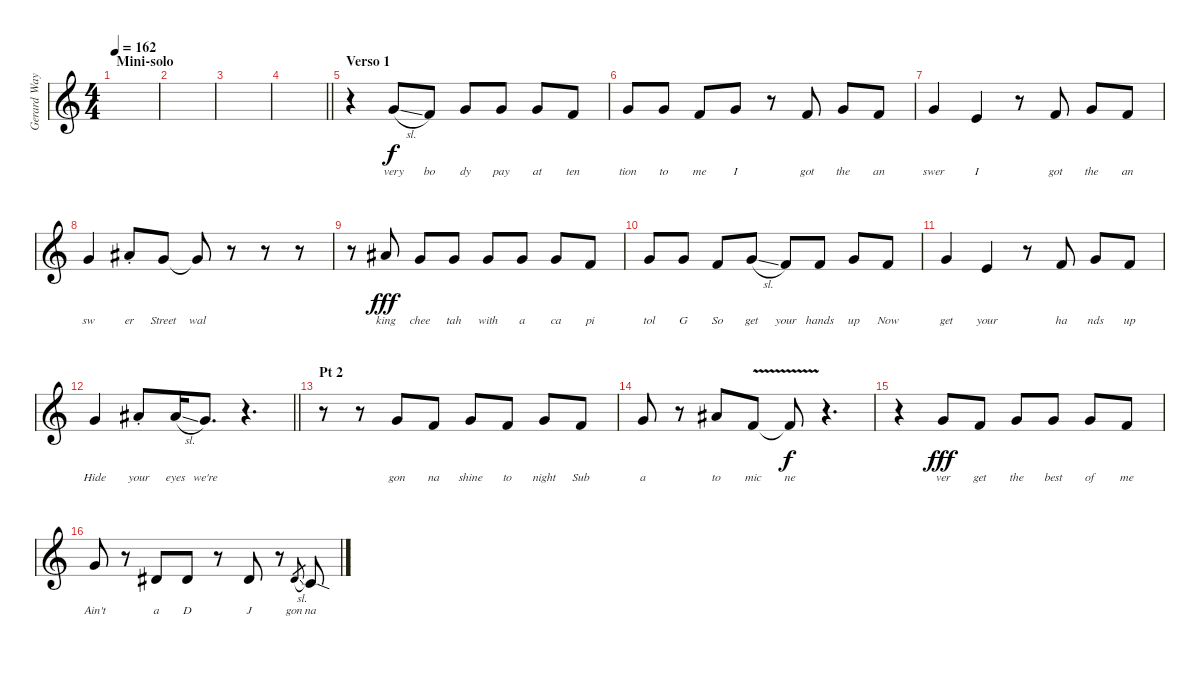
\track ("Gerard Way [Vocals]" "Gerard Way") {instrument clarinet}
\staff {score}
\tuning (E4 B3 G3 D3 A2 E2) {hide}
\ts (4 4)
\section ("" "Mini-solo")
\tempo 162
\clef g2
\ks c
|
|
|
\barLineRight lightlight
|
\section ("" "Verso 1")
r.4 3.1{sl}.8{lyrics (0 "very") lyrics (1 "") lyrics (2 "") lyrics (3 "") lyrics (4 "") volume 16} 1.1.8{lyrics (0 "bo") lyrics (1 "") lyrics (2 "") lyrics (3 "") lyrics (4 "")} 3.1.8{lyrics (0 "dy") lyrics (1 "") lyrics (2 "") lyrics (3 "") lyrics (4 "")} 3.1.8{lyrics (0 "pay") lyrics (1 "") lyrics (2 "") lyrics (3 "") lyrics (4 "")} 3.1.8{lyrics (0 "at") lyrics (1 "") lyrics (2 "") lyrics (3 "") lyrics (4 "")} 1.1.8{lyrics (0 "ten") lyrics (1 "") lyrics (2 "") lyrics (3 "") lyrics (4 "")} |
3.1.8{lyrics (0 "tion") lyrics (1 "") lyrics (2 "") lyrics (3 "") lyrics (4 "")} 3.1.8{lyrics (0 "to") lyrics (1 "") lyrics (2 "") lyrics (3 "") lyrics (4 "")} 1.1.8{lyrics (0 "me") lyrics (1 "") lyrics (2 "") lyrics (3 "") lyrics (4 "")} 3.1.8{lyrics (0 "I") lyrics (1 "") lyrics (2 "") lyrics (3 "") lyrics (4 "")} r.8 1.1.8{lyrics (0 "got") lyrics (1 "") lyrics (2 "") lyrics (3 "") lyrics (4 "")} 3.1.8{lyrics (0 "the") lyrics (1 "") lyrics (2 "") lyrics (3 "") lyrics (4 "")} 1.1.8{lyrics (0 "an") lyrics (1 "") lyrics (2 "") lyrics (3 "") lyrics (4 "")} |
3.1.4{lyrics (0 "swer") lyrics (1 "") lyrics (2 "") lyrics (3 "") lyrics (4 "")} 0.1.4{lyrics (0 "I") lyrics (1 "") lyrics (2 "") lyrics (3 "") lyrics (4 "")} r.8 1.1.8{lyrics (0 "got") lyrics (1 "") lyrics (2 "") lyrics (3 "") lyrics (4 "")} 3.1.8{lyrics (0 "the") lyrics (1 "") lyrics (2 "") lyrics (3 "") lyrics (4 "")} 1.1.8{lyrics (0 "an") lyrics (1 "") lyrics (2 "") lyrics (3 "") lyrics (4 "")} |
3.1.4{lyrics (0 "sw") lyrics (1 "") lyrics (2 "") lyrics (3 "") lyrics (4 "")} 6.1{st}.8{lyrics (0 "er") lyrics (1 "") lyrics (2 "") lyrics (3 "") lyrics (4 "")} 3.1.8{lyrics (0 "Street") lyrics (1 "") lyrics (2 "") lyrics (3 "") lyrics (4 "")} 3.1{t}.8{lyrics (0 "wal") lyrics (1 "") lyrics (2 "") lyrics (3 "") lyrics (4 "")} r.8 r.8 r.8 |
r.8 6.1.8{lyrics (0 "king") lyrics (1 "") lyrics (2 "") lyrics (3 "") lyrics (4 "") dy fff} 3.1.8{lyrics (0 "chee") lyrics (1 "") lyrics (2 "") lyrics (3 "") lyrics (4 "")} 3.1.8{lyrics (0 "tah") lyrics (1 "") lyrics (2 "") lyrics (3 "") lyrics (4 "")} 3.1.8{lyrics (0 "with") lyrics (1 "") lyrics (2 "") lyrics (3 "") lyrics (4 "")} 3.1.8{lyrics (0 "a") lyrics (1 "") lyrics (2 "") lyrics (3 "") lyrics (4 "")} 3.1.8{lyrics (0 "ca") lyrics (1 "") lyrics (2 "") lyrics (3 "") lyrics (4 "")} 1.1.8{lyrics (0 "pi") lyrics (1 "") lyrics (2 "") lyrics (3 "") lyrics (4 "")} |
3.1.8{lyrics (0 "tol") lyrics (1 "") lyrics (2 "") lyrics (3 "") lyrics (4 "")} 3.1.8{lyrics (0 "G") lyrics (1 "") lyrics (2 "") lyrics (3 "") lyrics (4 "")} 1.1.8{lyrics (0 "So") lyrics (1 "") lyrics (2 "") lyrics (3 "") lyrics (4 "")} 3.1{sl}.8{lyrics (0 "get") lyrics (1 "") lyrics (2 "") lyrics (3 "") lyrics (4 "")} 1.1.8{lyrics (0 "your") lyrics (1 "") lyrics (2 "") lyrics (3 "") lyrics (4 "")} 1.1.8{lyrics (0 "hands") lyrics (1 "") lyrics (2 "") lyrics (3 "") lyrics (4 "")} 3.1.8{lyrics (0 "up") lyrics (1 "") lyrics (2 "") lyrics (3 "") lyrics (4 "")} 1.1.8{lyrics (0 "Now") lyrics (1 "") lyrics (2 "") lyrics (3 "") lyrics (4 "")} |
3.1.4{lyrics (0 "get") lyrics (1 "") lyrics (2 "") lyrics (3 "") lyrics (4 "")} 0.1.4{lyrics (0 "your") lyrics (1 "") lyrics (2 "") lyrics (3 "") lyrics (4 "")} r.8 1.1.8{lyrics (0 "ha") lyrics (1 "") lyrics (2 "") lyrics (3 "") lyrics (4 "")} 3.1.8{lyrics (0 "nds") lyrics (1 "") lyrics (2 "") lyrics (3 "") lyrics (4 "")} 1.1.8{lyrics (0 "up") lyrics (1 "") lyrics (2 "") lyrics (3 "") lyrics (4 "")} |
\barLineRight lightlight
3.1.4{lyrics (0 "Hide") lyrics (1 "") lyrics (2 "") lyrics (3 "") lyrics (4 "")} 6.1{st}.8{lyrics (0 "your") lyrics (1 "") lyrics (2 "") lyrics (3 "") lyrics (4 "")} 6.1{sl}.16{lyrics (0 "eyes") lyrics (1 "") lyrics (2 "") lyrics (3 "") lyrics (4 "")} 3.1.8{d lyrics (0 "we're") lyrics (1 "") lyrics (2 "") lyrics (3 "") lyrics (4 "")} r.4{d} |
\section ("" "Pt 2")
r.8 r.8 3.1.8{lyrics (0 "gon") lyrics (1 "") lyrics (2 "") lyrics (3 "") lyrics (4 "")} 1.1.8{lyrics (0 "na") lyrics (1 "") lyrics (2 "") lyrics (3 "") lyrics (4 "")} 3.1.8{lyrics (0 "shine") lyrics (1 "") lyrics (2 "") lyrics (3 "") lyrics (4 "")} 1.1.8{lyrics (0 "to") lyrics (1 "") lyrics (2 "") lyrics (3 "") lyrics (4 "")} 3.1.8{lyrics (0 "night") lyrics (1 "") lyrics (2 "") lyrics (3 "") lyrics (4 "")} 1.1.8{lyrics (0 "Sub") lyrics (1 "") lyrics (2 "") lyrics (3 "") lyrics (4 "")} |
3.1.8{lyrics (0 "a") lyrics (1 "") lyrics (2 "") lyrics (3 "") lyrics (4 "")} r.8 6.1.8{lyrics (0 "to") lyrics (1 "") lyrics (2 "") lyrics (3 "") lyrics (4 "")} 1.1{v}.8{lyrics (0 "mic") lyrics (1 "") lyrics (2 "") lyrics (3 "") lyrics (4 "")} 1.1{t}.8{lyrics (0 "ne") lyrics (1 "") lyrics (2 "") lyrics (3 "") lyrics (4 "") dy f} r.4{d} |
r.4 3.1.8{lyrics (0 "ver") lyrics (1 "") lyrics (2 "") lyrics (3 "") lyrics (4 "") dy fff} 1.1.8{lyrics (0 "get") lyrics (1 "") lyrics (2 "") lyrics (3 "") lyrics (4 "")} 3.1.8{lyrics (0 "the") lyrics (1 "") lyrics (2 "") lyrics (3 "") lyrics (4 "")} 3.1.8{lyrics (0 "best") lyrics (1 "") lyrics (2 "") lyrics (3 "") lyrics (4 "")} 3.1.8{lyrics (0 "of") lyrics (1 "") lyrics (2 "") lyrics (3 "") lyrics (4 "")} 1.1.8{lyrics (0 "me") lyrics (1 "") lyrics (2 "") lyrics (3 "") lyrics (4 "")} |
3.1.8{lyrics (0 "Ain't") lyrics (1 "") lyrics (2 "") lyrics (3 "") lyrics (4 "")} r.8 4.2.8{lyrics (0 "a") lyrics (1 "") lyrics (2 "") lyrics (3 "") lyrics (4 "")} 4.2.8{lyrics (0 "D") lyrics (1 "") lyrics (2 "") lyrics (3 "") lyrics (4 "")} r.8 4.2.8{lyrics (0 "J") lyrics (1 "") lyrics (2 "") lyrics (3 "") lyrics (4 "")} r.8 4.2{sl}.8{lyrics (0 "gon") lyrics (1 "") lyrics (2 "") lyrics (3 "") lyrics (4 "") gr} 1.2{sod}.8{lyrics (0 "na") lyrics (1 "") lyrics (2 "") lyrics (3 "") lyrics (4 "")}
